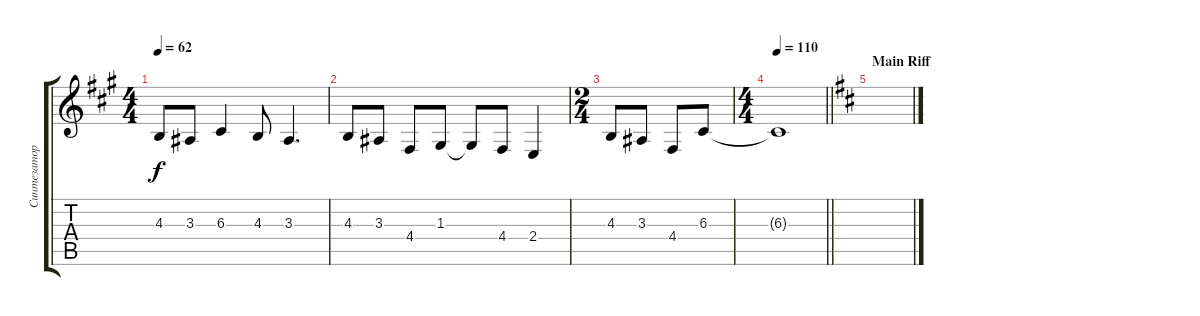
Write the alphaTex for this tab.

\track ("Синтезатор" "Синтезатор") {instrument brasssection}
\staff {score tabs}
\tuning (E4 B3 G3 D3 A2 E2) {hide}
\ts (4 4)
\tempo 62
\clef g2
\ks f#minor
4.3.8{dy f} 3.3.8 6.3.4 4.3.8 3.3.4{d} |
4.3.8 3.3.8 4.4.8 1.3.8 1.3{t}.8 4.4.8 2.4.4 |
\ts (2 4)
4.3.8 3.3.8 4.4.8 6.3.8 |
\ts (4 4)
\tempo 110
\barLineRight lightlight
6.3{t}.1 |
\section ("" "Main Riff")
\ks bminor
